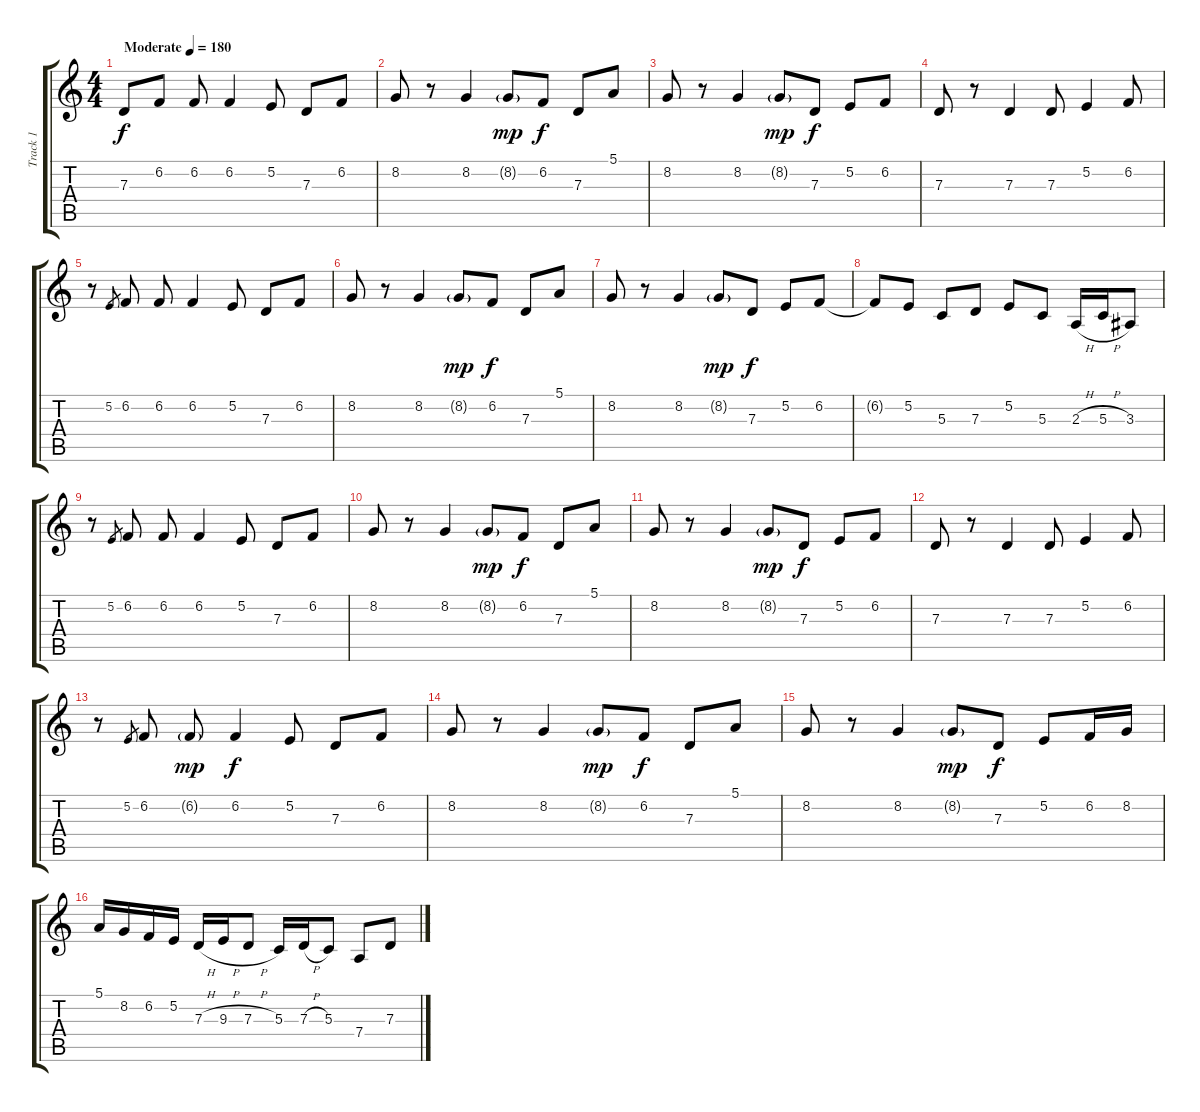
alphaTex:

\track ("Track 1" "Track 1") {instrument tangoaccordion}
\staff {score tabs}
\tuning (E4 B3 G3 D3 A2 E2) {hide}
\ts (4 4)
\tempo (180 "Moderate")
\clef g2
\ks c
7.3.8{dy f instrument tangoaccordion} 6.2.8 6.2.8 6.2.4 5.2.8 7.3.8 6.2.8 |
8.2.8 r.8 8.2.4 8.2{g}.8{dy mp} 6.2.8{dy f} 7.3.8 5.1.8 |
8.2.8 r.8 8.2.4 8.2{g}.8{dy mp} 7.3.8{dy f} 5.2.8 6.2.8 |
7.3.8 r.8 7.3.4 7.3.8 5.2.4 6.2.8 |
r.8 5.2.8{gr} 6.2.8 6.2.8 6.2.4 5.2.8 7.3.8 6.2.8 |
8.2.8 r.8 8.2.4 8.2{g}.8{dy mp} 6.2.8{dy f} 7.3.8 5.1.8 |
8.2.8 r.8 8.2.4 8.2{g}.8{dy mp} 7.3.8{dy f} 5.2.8 6.2.8 |
6.2{t}.8 5.2.8 5.3.8 7.3.8 5.2.8 5.3.8 2.3{h}.16 5.3{h}.16 3.3.8 |
r.8 5.2.8{gr} 6.2.8 6.2.8 6.2.4 5.2.8 7.3.8 6.2.8 |
8.2.8 r.8 8.2.4 8.2{g}.8{dy mp} 6.2.8{dy f} 7.3.8 5.1.8 |
8.2.8 r.8 8.2.4 8.2{g}.8{dy mp} 7.3.8{dy f} 5.2.8 6.2.8 |
7.3.8 r.8 7.3.4 7.3.8 5.2.4 6.2.8 |
r.8 5.2.8{gr} 6.2.8 6.2{g}.8{dy mp} 6.2.4{dy f} 5.2.8 7.3.8 6.2.8 |
8.2.8 r.8 8.2.4 8.2{g}.8{dy mp} 6.2.8{dy f} 7.3.8 5.1.8 |
8.2.8 r.8 8.2.4 8.2{g}.8{dy mp} 7.3.8{dy f} 5.2.8 6.2.16 8.2.16 |
5.1.16 8.2.16 6.2.16 5.2.16 7.3{h}.16 9.3{h}.16 7.3{h}.8 5.3.16 7.3{h}.16 5.3.8 7.4.8 7.3.8
